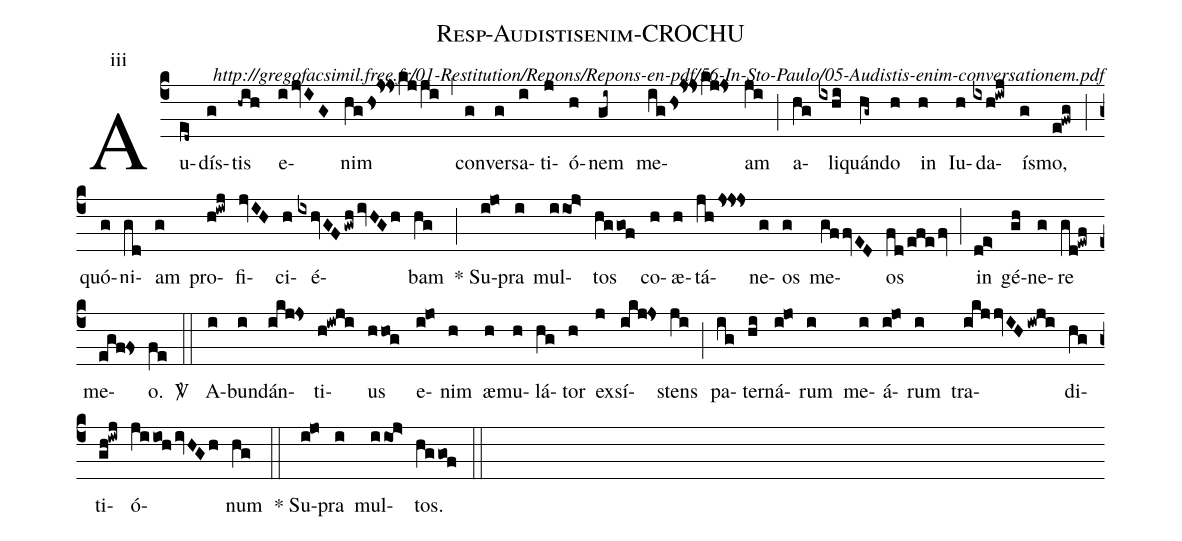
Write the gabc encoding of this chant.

name: Resp-Audistisenim-CROCHU;
commentary: http://gregofacsimil.free.fr/01-Restitution/Repons/Repons-en-pdf/56-In-Sto-Paulo/05-Audistis-enim-conversationem.pdf;
annotation: iii;
%%
(c4) Au(ed~)dís(g)tis(-hih) e(i/jvIG)nim(hghs!js!jskjji) (,) con(g)ver(g)sa(i)ti(j)ó(h)nem(gi~) me(ighs!js!jskj!js)am(ji) (;) a(hg)li(ixhi)quán(hg~)do(h) in(h) Iu(h)da(ixh!iwj)ís(g)mo,(e!fwg) (;) quó(g)ni(gd)am(g) pro(h!iwj)fi(jvIH)ci(h)é(ixhvGFgwh/ivHGh)bam(hg) (;) * Su(i!jo)pra(i) mul(iiOj>)tos(hggof) co(h)æ(h)tá(jhjs!js!js)ne(g)os(g) me(gffvED)os(fd/efe/fv) (;) in(de>) gé(gh)ne(g)re(gd!ewf) me(egf!fs)o.(fe)
<sp>V/</sp> (::) A(i)bun(i)dán(ikj!js)ti(h!iwji)us(hhog) e(i!jo)nim(h) æ(h)mu(h)lá(hg)tor(h) ex(j)sí(ikj!js)stens(ji) (;) pa(ig)ter(hi)ná(i!jo)rum(i) me(i)á(i!jo)rum(i) tra(ikjjvIHiwji)di(hg)ti(gh!iwj)ó(jiioh/ivHGh)num(hg) (::)
* Su(i!jo)pra(i) mul(iiOj>)tos.(hggof) (::)
